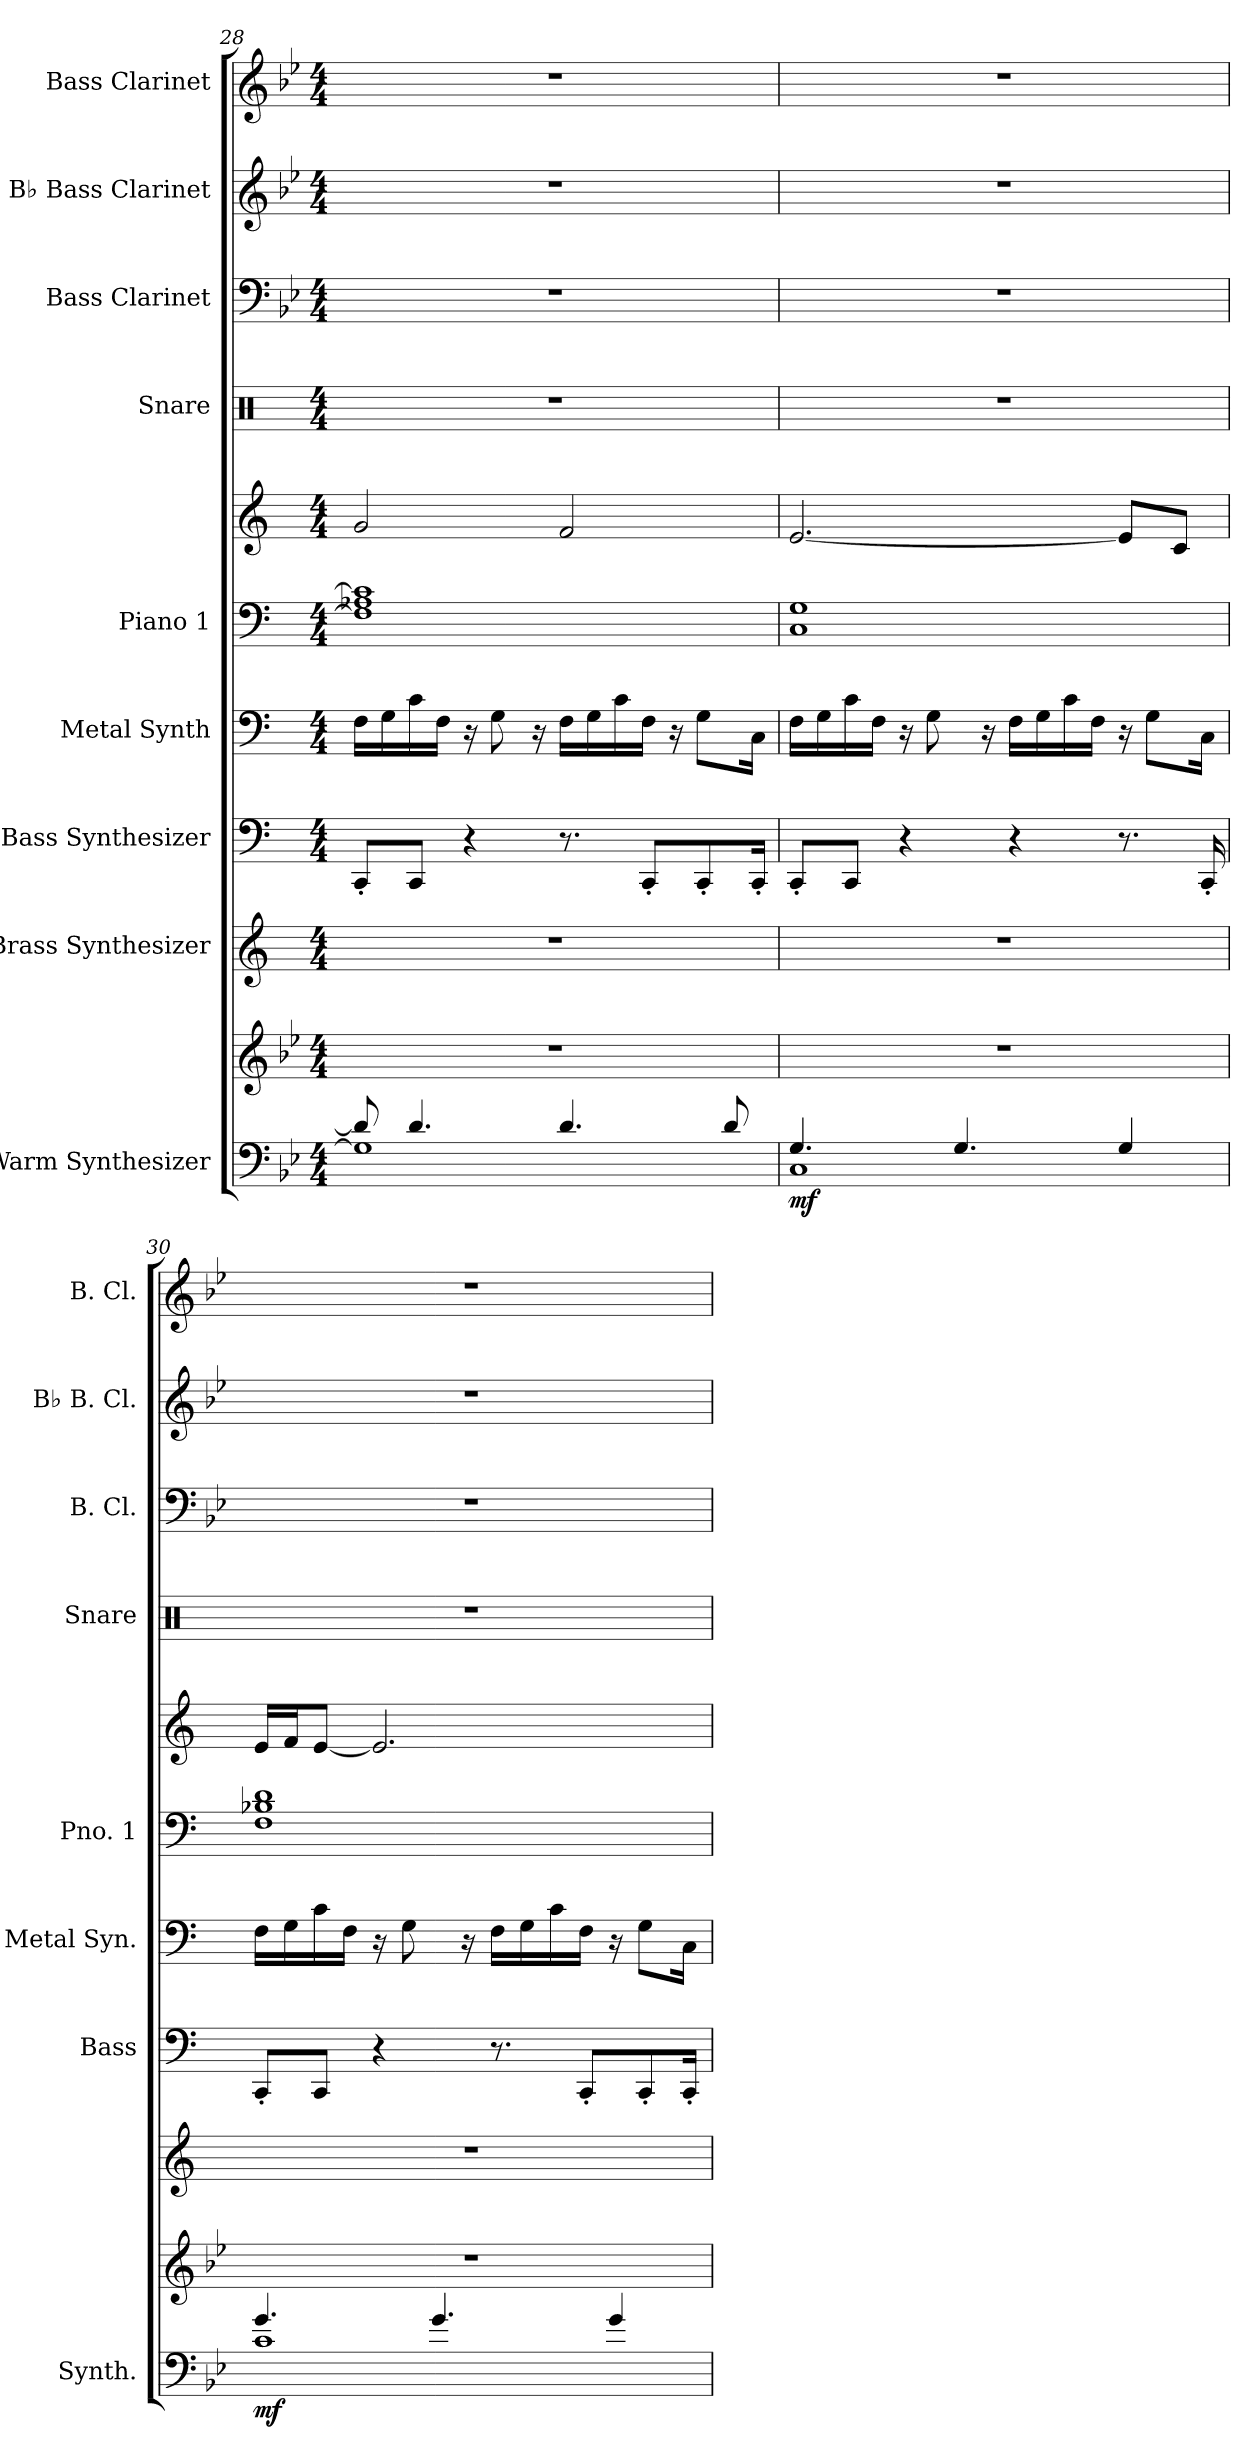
**kern	**kern	**dynam	**kern	**kern	**kern	**kern	**kern	**kern	**kern	**kern	**kern
*part9	*part9	*part9	*part8	*part7	*part6	*part5	*part5	*part4	*part3	*part2	*part1
*staff11	*staff10	*staff10/11	*staff9	*staff8	*staff7	*staff6	*staff5	*staff4	*staff3	*staff2	*staff1
*I"Warm Synthesizer	*	*	*I"Brass Synthesizer	*I"Bass Synthesizer	*I"Metal Synth	*I"Piano 1	*	*I"Snare	*I"Bass Clarinet	*I"B♭ Bass Clarinet	*I"Bass Clarinet
*I'Synth.	*	*	*	*I'Bass	*I'Metal Syn.	*I'Pno. 1	*	*I'Snare	*I'B. Cl.	*I'B♭ B. Cl.	*I'B. Cl.
*clefF4	*clefG2	*	*clefG2	*clefF4	*clefF4	*clefF4	*clefG2	*clefX	*clefF4	*clefG2	*clefG2
*	*	*	*	*	*	*	*	*	*ITrd1c2	*ITrd8c14	*ITrd8c14
*k[b-e-]	*k[b-e-]	*	*k[]	*k[]	*k[]	*k[]	*k[]	*k[]	*k[b-e-a-d-]	*k[b-e-]	*k[b-e-]
*M4/4	*M4/4	*	*M4/4	*M4/4	*M4/4	*M4/4	*M4/4	*M4/4	*M4/4	*M4/4	*M4/4
=28	=28	=28	=28	=28	=28	=28	=28	=28	=28	=28	=28
*^	*	*	*	*	*	*	*	*	*	*	*
8d/]	1G]	1r	.	1r	8CC'/L	16F\LL	1F] 1A-X 1c]	2g/	1r	1r	1r	1r
.	.	.	.	.	.	16G\	.	.	.	.	.	.
4.d/	.	.	.	.	8CC/J	16c\	.	.	.	.	.	.
.	.	.	.	.	.	16F\JJ	.	.	.	.	.	.
.	.	.	.	.	4r	16r	.	.	.	.	.	.
.	.	.	.	.	.	8G\	.	.	.	.	.	.
.	.	.	.	.	.	16r	.	.	.	.	.	.
4.d/	.	.	.	.	8.r	16F\LL	.	2f/	.	.	.	.
.	.	.	.	.	.	16G\	.	.	.	.	.	.
.	.	.	.	.	.	16c\	.	.	.	.	.	.
.	.	.	.	.	8CC'/L	16F\JJ	.	.	.	.	.	.
.	.	.	.	.	.	16r	.	.	.	.	.	.
.	.	.	.	.	8CC'/	8G\L	.	.	.	.	.	.
8d/	.	.	.	.	.	.	.	.	.	.	.	.
.	.	.	.	.	16CC'/Jk	16C\Jk	.	.	.	.	.	.
=29	=29	=29	=29	=29	=29	=29	=29	=29	=29	=29	=29	=29
!	!	!	!LO:DY:b=2	!	!	!	!	!	!	!	!	!
4.G/	1C	1r	mf	1r	8CC'/L	16F\LL	1C 1G	[2.e/	1r	1r	1r	1r
.	.	.	.	.	.	16G\	.	.	.	.	.	.
.	.	.	.	.	8CC/J	16c\	.	.	.	.	.	.
.	.	.	.	.	.	16F\JJ	.	.	.	.	.	.
.	.	.	.	.	4r	16r	.	.	.	.	.	.
.	.	.	.	.	.	8G\	.	.	.	.	.	.
4.G/	.	.	.	.	.	.	.	.	.	.	.	.
.	.	.	.	.	.	16r	.	.	.	.	.	.
.	.	.	.	.	4r	16F\LL	.	.	.	.	.	.
.	.	.	.	.	.	16G\	.	.	.	.	.	.
.	.	.	.	.	.	16c\	.	.	.	.	.	.
.	.	.	.	.	.	16F\JJ	.	.	.	.	.	.
4G/	.	.	.	.	8.r	16r	.	8e/L]	.	.	.	.
.	.	.	.	.	.	8G\L	.	.	.	.	.	.
.	.	.	.	.	.	.	.	8c/J	.	.	.	.
.	.	.	.	.	16CC'/	16C\Jk	.	.	.	.	.	.
=30	=30	=30	=30	=30	=30	=30	=30	=30	=30	=30	=30	=30
!	!	!	!LO:DY:b=2	!	!	!	!	!	!	!	!	!
4.g/	1c	1r	mf	1r	8CC'/L	16F\LL	1F 1B-X 1d	16e/LL	1r	1r	1r	1r
.	.	.	.	.	.	16G\	.	16f/J	.	.	.	.
.	.	.	.	.	8CC/J	16c\	.	[8e/J	.	.	.	.
.	.	.	.	.	.	16F\JJ	.	.	.	.	.	.
.	.	.	.	.	4r	16r	.	2.e/]	.	.	.	.
.	.	.	.	.	.	8G\	.	.	.	.	.	.
4.g/	.	.	.	.	.	.	.	.	.	.	.	.
.	.	.	.	.	.	16r	.	.	.	.	.	.
.	.	.	.	.	8.r	16F\LL	.	.	.	.	.	.
.	.	.	.	.	.	16G\	.	.	.	.	.	.
.	.	.	.	.	.	16c\	.	.	.	.	.	.
.	.	.	.	.	8CC'/L	16F\JJ	.	.	.	.	.	.
4g/	.	.	.	.	.	16r	.	.	.	.	.	.
.	.	.	.	.	8CC'/	8G\L	.	.	.	.	.	.
.	.	.	.	.	16CC'/Jk	16C\Jk	.	.	.	.	.	.
*v	*v	*	*	*	*	*	*	*	*	*	*	*
=	=	=	=	=	=	=	=	=	=	=	=
*-	*-	*-	*-	*-	*-	*-	*-	*-	*-	*-	*-
